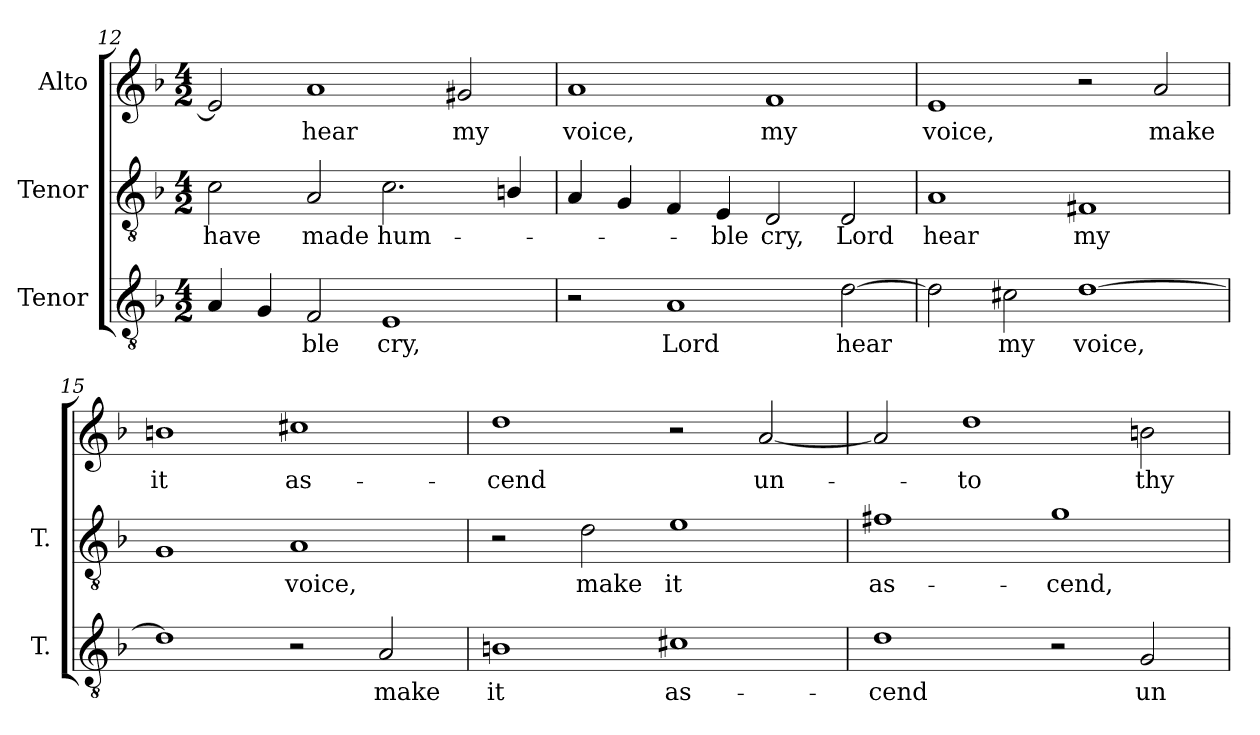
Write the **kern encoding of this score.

**kern	**text	**kern	**text	**kern	**text
*part3	*part3	*part2	*part2	*part1	*part1
*staff3	*staff3	*staff2	*staff2	*staff1	*staff1
*I"Tenor	*	*I"Tenor	*	*I"Alto	*
*I'T.	*	*I'T.	*	*	*
*clefGv2	*	*clefGv2	*	*clefG2	*
*ITrd7c12	*	*ITrd7c12	*	*	*
*k[b-]	*	*k[b-]	*	*k[b-]	*
*F:	*	*F:	*	*F:	*
*M4/2	*	*M4/2	*	*M4/2	*
=12	=12	=12	=12	=12	=12
!	!	!	!LO:LY:b:color=#000000	!	!
4AAi/	.	2Ci\	have	2ei/]	.
4GGi/	.	.	.	.	.
!	!LO:LY:b:color=#000000	!	!	!	!
!	!	!	!LO:LY:b:color=#000000	!	!
!	!	!	!	!	!LO:LY:b:color=#000000
2FFi/	-ble	2AAi/	made	1ai	hear
!	!LO:LY:b:color=#000000	!	!	!	!
!	!	!	!LO:LY:b:color=#000000	!	!
1EEi	cry,	2.Ci\	hum-	.	.
!	!	!	!	!	!LO:LY:b:color=#000000
.	.	.	.	2g#Xi/	my
.	.	4BBni/	.	.	.
=13	=13	=13	=13	=13	=13
!	!	!	!	!	!LO:LY:b:color=#000000
2r	.	4AAi/	.	1ai	voice,
.	.	4GGi/	.	.	.
!	!LO:LY:b:color=#000000	!	!	!	!
1AAi	Lord	4FFi/	.	.	.
!	!	!	!LO:LY:b:color=#000000	!	!
.	.	4EEi/	-ble	.	.
!	!	!	!LO:LY:b:color=#000000	!	!
!	!	!	!	!	!LO:LY:b:color=#000000
.	.	2DDi/	cry,	1fi	my
!	!LO:LY:b:color=#000000	!	!	!	!
!	!	!	!LO:LY:b:color=#000000	!	!
[2Di\	hear	2DDi/	Lord	.	.
!!LO:LB:g=z
=14	=14	=14	=14	=14	=14
!	!	!	!LO:LY:b:color=#000000	!	!
!	!	!	!	!	!LO:LY:b:color=#000000
2Di\]	.	1AAi	hear	1ei	voice,
!	!LO:LY:b:color=#000000	!	!	!	!
2C#Xi\	my	.	.	.	.
!	!LO:LY:b:color=#000000	!	!	!	!
!	!	!	!LO:LY:b:color=#000000	!	!
[1Di	voice,	1FF#Xi	my	2r	.
!	!	!	!	!	!LO:LY:b:color=#000000
.	.	.	.	2ai/	make
=15	=15	=15	=15	=15	=15
!	!	!	!	!	!LO:LY:b:color=#000000
1Di]	.	1GGi	.	1bni	it
!	!	!	!LO:LY:b:color=#000000	!	!
!	!	!	!	!	!LO:LY:b:color=#000000
2r	.	1AAi	voice,	1cc#Xi	as-
!	!LO:LY:b:color=#000000	!	!	!	!
2AAi/	make	.	.	.	.
=16	=16	=16	=16	=16	=16
!	!LO:LY:b:color=#000000	!	!	!	!
!	!	!	!	!	!LO:LY:b:color=#000000
1BBni	it	2r	.	1ddi	-cend
!	!	!	!LO:LY:b:color=#000000	!	!
.	.	2Di\	make	.	.
!	!LO:LY:b:color=#000000	!	!	!	!
!	!	!	!LO:LY:b:color=#000000	!	!
1C#Xi	as-	1Ei	it	2r	.
!	!	!	!	!	!LO:LY:b:color=#000000
.	.	.	.	[2ai/	un-
=17	=17	=17	=17	=17	=17
!	!LO:LY:b:color=#000000	!	!	!	!
!	!	!	!LO:LY:b:color=#000000	!	!
1Di	-cend	1F#Xi	as-	2ai/]	.
!	!	!	!	!	!LO:LY:b:color=#000000
.	.	.	.	1ddi	-to
!	!	!	!LO:LY:b:color=#000000	!	!
2r	.	1Gi	-cend,	.	.
!	!LO:LY:b:color=#000000	!	!	!	!
!	!	!	!	!	!LO:LY:b:color=#000000
2GGi/	un-	.	.	2bni\	thy
=	=	=	=	=	=
*-	*-	*-	*-	*-	*-
